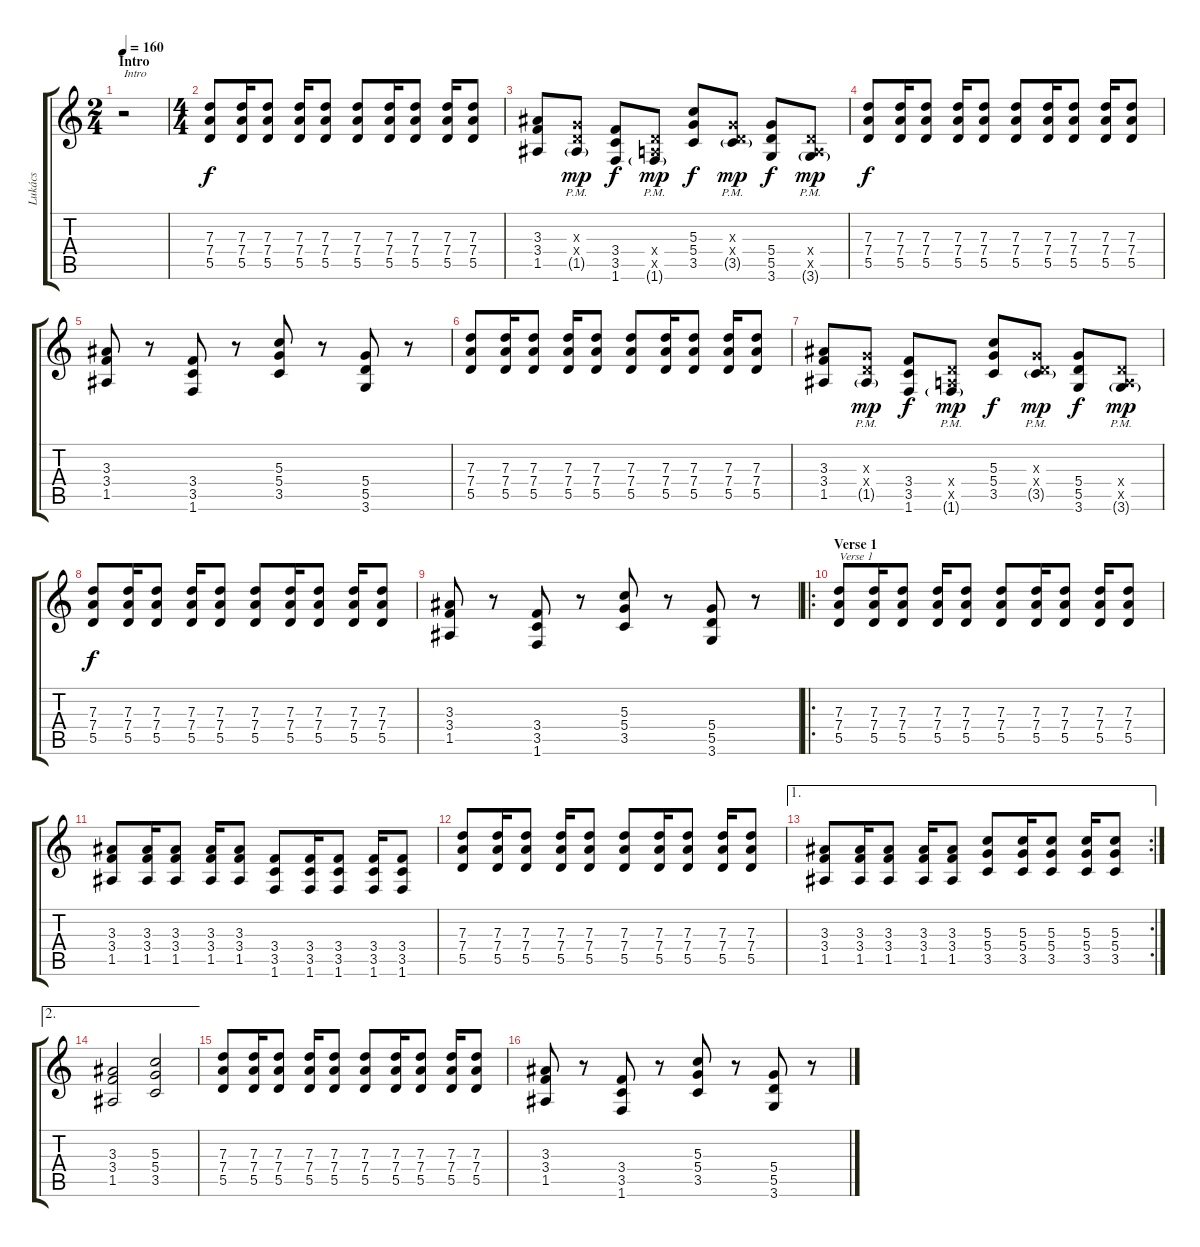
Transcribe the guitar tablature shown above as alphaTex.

\track ("Lukács" "Lukács") {instrument distortionguitar}
\staff {score tabs}
\tuning (E4 B3 G3 D3 A2 E2) {hide}
\ts (2 4)
\section ("" "Intro")
\tempo 160
\clef g2
\ks c
r.2{txt "Intro" dy f instrument distortionguitar} |
\ts (4 4)
(7.3 7.4 5.5).8 (7.3 7.4 5.5).16 (7.3 7.4 5.5).8 (7.3 7.4 5.5).16 (7.3 7.4 5.5).8 (7.3 7.4 5.5).8 (7.3 7.4 5.5).16 (7.3 7.4 5.5).8 (7.3 7.4 5.5).16 (7.3 7.4 5.5).8 |
(3.3 3.4 1.5).8 (0.3{x} 0.4{x} 1.5{g pm}).8{dy mp} (3.4 3.5 1.6).8{dy f} (0.4{x} 0.5{x} 1.6{g pm}).8{dy mp} (5.3 5.4 3.5).8{dy f} (0.3{x} 0.4{x} 3.5{g pm}).8{dy mp} (5.4 5.5 3.6).8{dy f} (0.4{x} 0.5{x} 3.6{g pm}).8{dy mp} |
(7.3 7.4 5.5).8{dy f} (7.3 7.4 5.5).16 (7.3 7.4 5.5).8 (7.3 7.4 5.5).16 (7.3 7.4 5.5).8 (7.3 7.4 5.5).8 (7.3 7.4 5.5).16 (7.3 7.4 5.5).8 (7.3 7.4 5.5).16 (7.3 7.4 5.5).8 |
(3.3 3.4 1.5).8 r.8 (3.4 3.5 1.6).8 r.8 (5.3 5.4 3.5).8 r.8 (5.4 5.5 3.6).8 r.8 |
(7.3 7.4 5.5).8 (7.3 7.4 5.5).16 (7.3 7.4 5.5).8 (7.3 7.4 5.5).16 (7.3 7.4 5.5).8 (7.3 7.4 5.5).8 (7.3 7.4 5.5).16 (7.3 7.4 5.5).8 (7.3 7.4 5.5).16 (7.3 7.4 5.5).8 |
(3.3 3.4 1.5).8 (0.3{x} 0.4{x} 1.5{g pm}).8{dy mp} (3.4 3.5 1.6).8{dy f} (0.4{x} 0.5{x} 1.6{g pm}).8{dy mp} (5.3 5.4 3.5).8{dy f} (0.3{x} 0.4{x} 3.5{g pm}).8{dy mp} (5.4 5.5 3.6).8{dy f} (0.4{x} 0.5{x} 3.6{g pm}).8{dy mp} |
(7.3 7.4 5.5).8{dy f} (7.3 7.4 5.5).16 (7.3 7.4 5.5).8 (7.3 7.4 5.5).16 (7.3 7.4 5.5).8 (7.3 7.4 5.5).8 (7.3 7.4 5.5).16 (7.3 7.4 5.5).8 (7.3 7.4 5.5).16 (7.3 7.4 5.5).8 |
(3.3 3.4 1.5).8 r.8 (3.4 3.5 1.6).8 r.8 (5.3 5.4 3.5).8 r.8 (5.4 5.5 3.6).8 r.8 |
\ro
\section ("" "Verse 1")
(7.3 7.4 5.5).8{txt "Verse 1"} (7.3 7.4 5.5).16 (7.3 7.4 5.5).8 (7.3 7.4 5.5).16 (7.3 7.4 5.5).8 (7.3 7.4 5.5).8 (7.3 7.4 5.5).16 (7.3 7.4 5.5).8 (7.3 7.4 5.5).16 (7.3 7.4 5.5).8 |
(3.3 3.4 1.5).8 (3.3 3.4 1.5).16 (3.3 3.4 1.5).8 (3.3 3.4 1.5).16 (3.3 3.4 1.5).8 (3.4 3.5 1.6).8 (3.4 3.5 1.6).16 (3.4 3.5 1.6).8 (3.4 3.5 1.6).16 (3.4 3.5 1.6).8 |
(7.3 7.4 5.5).8 (7.3 7.4 5.5).16 (7.3 7.4 5.5).8 (7.3 7.4 5.5).16 (7.3 7.4 5.5).8 (7.3 7.4 5.5).8 (7.3 7.4 5.5).16 (7.3 7.4 5.5).8 (7.3 7.4 5.5).16 (7.3 7.4 5.5).8 |
\ae 1
\rc 2
(3.3 3.4 1.5).8 (3.3 3.4 1.5).16 (3.3 3.4 1.5).8 (3.3 3.4 1.5).16 (3.3 3.4 1.5).8 (5.3 5.4 3.5).8 (5.3 5.4 3.5).16 (5.3 5.4 3.5).8 (5.3 5.4 3.5).16 (5.3 5.4 3.5).8 |
\ae 2
(3.3 3.4 1.5).2 (5.3 5.4 3.5).2 |
(7.3 7.4 5.5).8 (7.3 7.4 5.5).16 (7.3 7.4 5.5).8 (7.3 7.4 5.5).16 (7.3 7.4 5.5).8 (7.3 7.4 5.5).8 (7.3 7.4 5.5).16 (7.3 7.4 5.5).8 (7.3 7.4 5.5).16 (7.3 7.4 5.5).8 |
(3.3 3.4 1.5).8 r.8 (3.4 3.5 1.6).8 r.8 (5.3 5.4 3.5).8 r.8 (5.4 5.5 3.6).8 r.8
